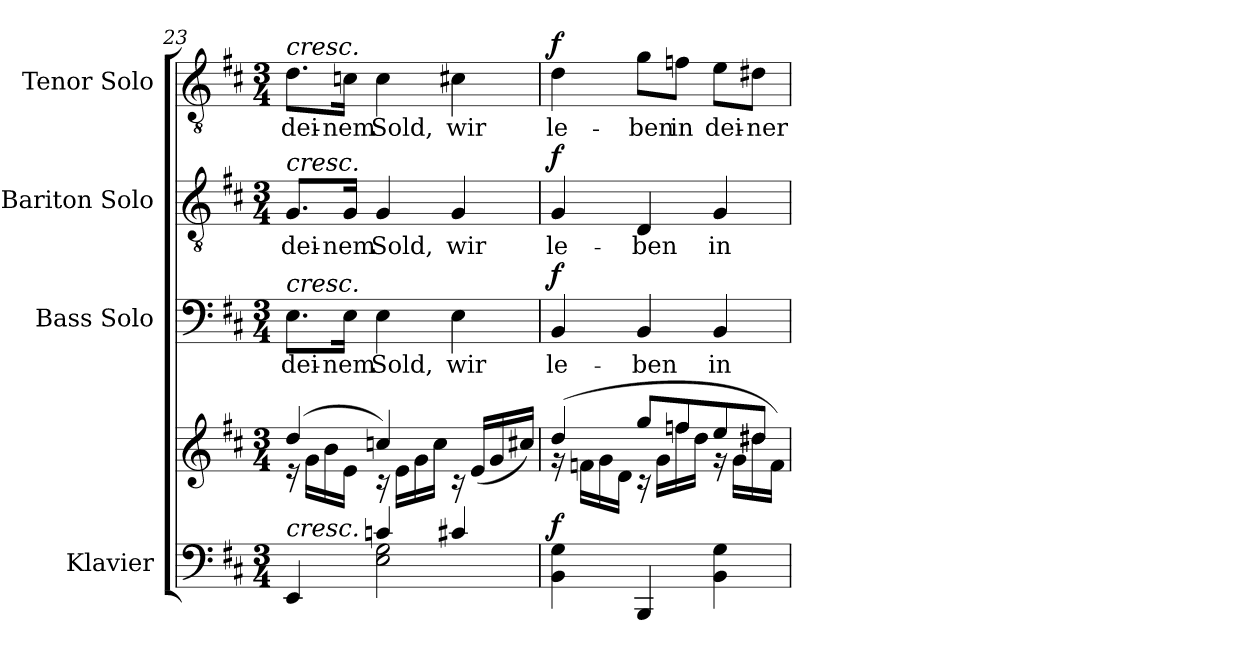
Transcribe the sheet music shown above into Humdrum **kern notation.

**kern	**kern	**dynam	**kern	**text	**dynam	**kern	**text	**dynam	**kern	**text	**dynam
*part4	*part4	*part4	*part3	*part3	*part3	*part2	*part2	*part2	*part1	*part1	*part1
*staff5	*staff4	*staff4/5	*staff3	*staff3	*staff3	*staff2	*staff2	*staff2	*staff1	*staff1	*staff1
*I"Klavier	*	*	*I"Bass Solo	*	*	*I"Bariton Solo	*	*	*I"Tenor Solo	*	*
*	*	*	*I'B S	*	*	*I'B r S	*	*	*I'T S	*	*
*clefF4	*clefG2	*	*clefF4	*	*	*clefGv2	*	*	*clefGv2	*	*
*k[f#c#]	*k[f#c#]	*	*k[f#c#]	*	*	*k[f#c#]	*	*	*k[f#c#]	*	*
*M3/4	*M3/4	*	*M3/4	*	*	*M3/4	*	*	*M3/4	*	*
=23	=23	=23	=23	=23	=23	=23	=23	=23	=23	=23	=23
*^	*^	*	*	*	*	*	*	*	*	*	*
!	!	!	!	!	!	!	!	!	!	!	!LO:TX:a:i:t=cresc.	!	!
!	!	!	!	!	!	!	!	!LO:TX:a:i:t=cresc.	!	!	!	!	!
!	!	!	!	!	!LO:TX:a:i:t=cresc.	!	!	!	!	!	!	!	!
!LO:TX:a:i:t=cresc.	!	!	!	!	!	!	!	!	!	!	!	!	!
!	!	!	!	!	!	!LO:LY:b	!	!	!LO:LY:b	!	!	!LO:LY:b	!
4EE/	4ryy	(4dd/	16r	.	8.E\L	dei-	.	8.G/L	dei-	.	8.d\L	dei-	.
.	.	.	16g\LL	.	.	.	.	.	.	.	.	.	.
.	.	.	16b\	.	.	.	.	.	.	.	.	.	.
!	!	!	!	!	!	!LO:LY:b	!	!	!LO:LY:b	!	!	!LO:LY:b	!
.	.	.	16e\JJ	.	16E\Jk	-nem	.	16G/Jk	-nem	.	16cn\Jk	-nem	.
!	!	!	!	!	!	!LO:LY:b	!	!	!LO:LY:b	!	!	!LO:LY:b	!
4cn/	2E\ 2G\	4ccn/)	16r	.	4E\	Sold,	.	4G/	Sold,	.	4c\	Sold,	.
.	.	.	16e\LL	.	.	.	.	.	.	.	.	.	.
.	.	.	16g\	.	.	.	.	.	.	.	.	.	.
.	.	.	16cc\JJ	.	.	.	.	.	.	.	.	.	.
!	!	!	!	!	!	!LO:LY:b	!	!	!LO:LY:b	!	!	!LO:LY:b	!
4c#X/	.	16rc	4ryy	.	4E\	wir	.	4G/	wir	.	4c#X\	wir	.
.	.	(16e/LL	.	.	.	.	.	.	.	.	.	.	.
.	.	16g/	.	.	.	.	.	.	.	.	.	.	.
.	.	16cc#X/JJ)	.	.	.	.	.	.	.	.	.	.	.
*v	*v	*	*	*	*	*	*	*	*	*	*	*	*
=24	=24	=24	=24	=24	=24	=24	=24	=24	=24	=24	=24	=24
!	!	!	!LO:DY:a=2	!	!LO:LY:b	!LO:DY:a	!	!LO:LY:b	!LO:DY:a	!	!LO:LY:b	!LO:DY:a
4BB\ 4G\	(4dd/	16r	f	4BB/	le-	f	4G/	le-	f	4d\	le-	f
.	.	16fn\LL	.	.	.	.	.	.	.	.	.	.
.	.	16g\	.	.	.	.	.	.	.	.	.	.
.	.	16d\JJ	.	.	.	.	.	.	.	.	.	.
!	!	!	!	!	!LO:LY:b	!	!	!LO:LY:b	!	!	!LO:LY:b	!
4BBB/	8gg/L	16r	.	4BB/	-ben	.	4D/	-ben	.	8g\L	-ben	.
.	.	16g\LL	.	.	.	.	.	.	.	.	.	.
!	!	!	!	!	!	!	!	!	!	!	!LO:LY:b	!
.	8ffn/	16ff\	.	.	.	.	.	.	.	8fn\J	in	.
.	.	16dd\JJ	.	.	.	.	.	.	.	.	.	.
!	!	!	!	!	!LO:LY:b	!	!	!LO:LY:b	!	!	!LO:LY:b	!
4BB\ 4G\	8ee/	16r	.	4BB/	in	.	4G/	in	.	8e\L	dei-	.
.	.	16g\LL	.	.	.	.	.	.	.	.	.	.
!	!	!	!	!	!	!	!	!	!	!	!LO:LY:b	!
.	8dd#X/J	16dd#\	.	.	.	.	.	.	.	8d#X\J	-ner	.
.	.	16f\JJ)	.	.	.	.	.	.	.	.	.	.
*	*v	*v	*	*	*	*	*	*	*	*	*	*
=	=	=	=	=	=	=	=	=	=	=	=
*-	*-	*-	*-	*-	*-	*-	*-	*-	*-	*-	*-
